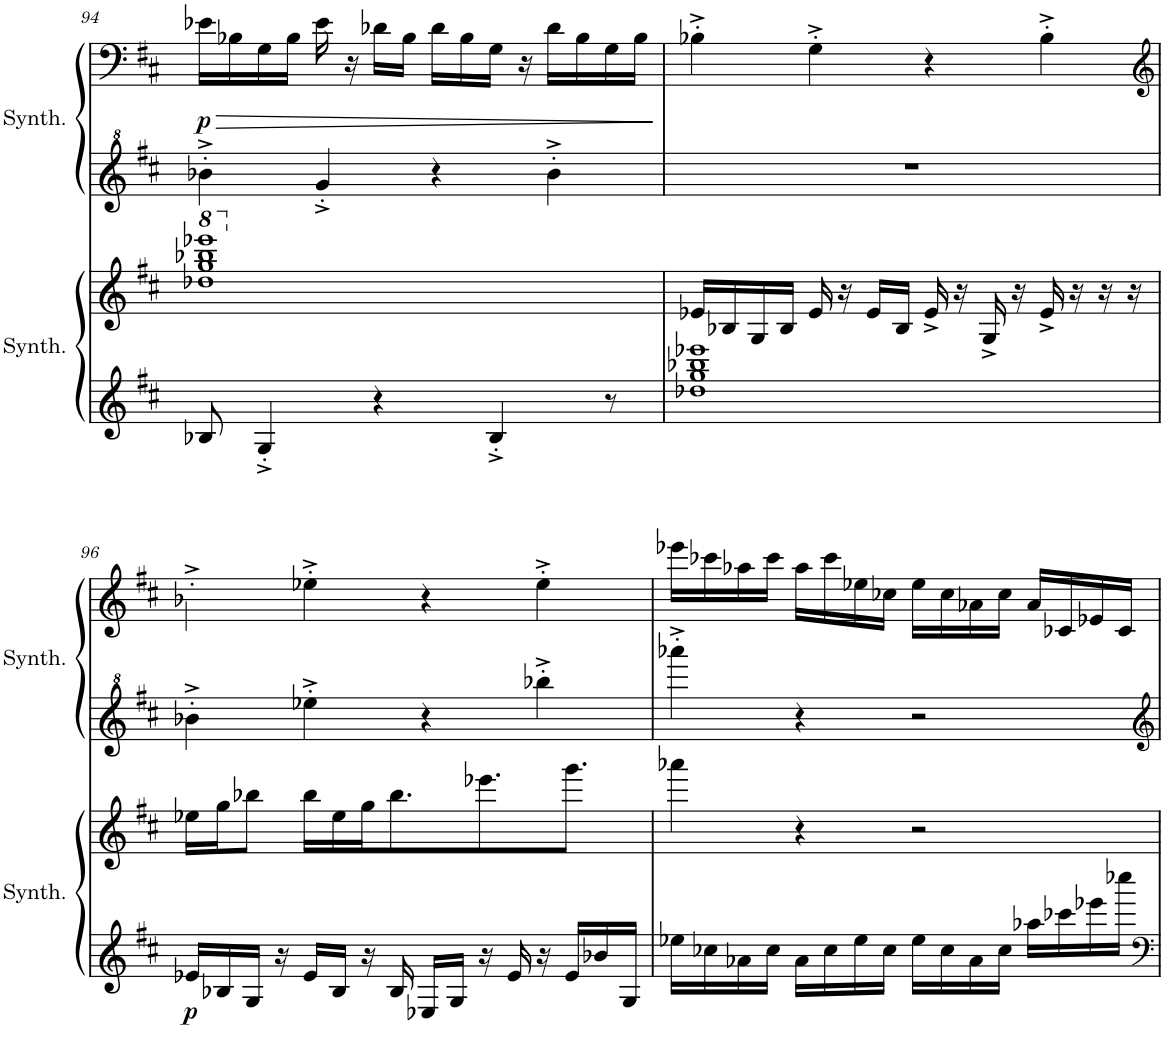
**kern	**kern	**dynam	**kern	**kern	**dynam
*part2	*part2	*part2	*part1	*part1	*part1
*staff4	*staff3	*staff3/4	*staff2	*staff1	*staff1/2
*I"Square Synthesizer	*	*	*I"Square Synthesizer	*	*
*I'Synth.	*	*	*I'Synth.	*	*
!!LO:PB:g=z
*clefG2	*clefG2	*	*clefG^2	*clefF4	*
*k[f#c#]	*k[f#c#]	*	*k[f#c#]	*k[f#c#]	*
*M4/4	*M4/4	*	*M4/4	*M4/4	*
*	*8va	*	*	*	*
=94	=94	=94	=94	=94	=94
!	!	!	!	!	!LO:HP:b
!	!	!	!	!	!LO:DY:n=1:b
8B-X/	1ddd-X 1ggg 1bbb-X 1eeee-X	.	4bb-X'^\	16e-X\LL	> p
.	.	.	.	16B-X\	.
4G'^/	.	.	.	16G\	.
.	.	.	.	16B-\JJ	.
.	.	.	4gg'^/	16e-\	.
.	.	.	.	16r	.
4r	.	.	.	16d-X\LL	.
.	.	.	.	16B-\JJ	.
.	.	.	4r	16d-\LL	.
.	.	.	.	16B-\	.
4B-'^/	.	.	.	16G\JJ	.
.	.	.	.	16r	.
.	.	.	4bb-'^\	16d-\LL	.
.	.	.	.	16B-\	.
8r	.	.	.	16G\	.
.	.	.	.	16B-\JJ	.
.	.	.	.	.	]
=95	=95	=95	=95	=95	=95
*	*X8va	*	*	*	*
1dd-X 1gg 1bb-X 1eee-X	16e-X/LL	.	1r	4B-X'^\	.
.	16B-X/	.	.	.	.
.	16G/	.	.	.	.
.	16B-/JJ	.	.	.	.
.	16e-/	.	.	4G'^\	.
.	16r	.	.	.	.
.	16e-/LL	.	.	.	.
.	16B-/JJ	.	.	.	.
.	16e-^/	.	.	4r	.
.	16r	.	.	.	.
.	16G^/	.	.	.	.
.	16r	.	.	.	.
.	16e-^/	.	.	4B-'^\	.
.	16r	.	.	.	.
.	16r	.	.	.	.
.	16r	.	.	.	.
!!LO:LB:g=z
=96	=96	=96	=96	=96	=96
*	*	*	*	*clefG2	*
!	!	!LO:DY:b=2	!	!	!
16e-X/LL	16ee-X\LL	p	4bb-X'^\	4b-X'^\	.
16B-X/	16gg\J	.	.	.	.
16G/JJ	8bb-X\J	.	.	.	.
16r	.	.	.	.	.
16e-/LL	16bb-\LL	.	4eee-X'^\	4ee-X'^\	.
16B-/JJ	16ee-\	.	.	.	.
16r	16gg\J	.	.	.	.
16B-/	8.bb-\	.	.	.	.
16E-X/LL	.	.	4r	4r	.
16G/JJ	.	.	.	.	.
16r	8.eee-X\	.	.	.	.
16e-/	.	.	.	.	.
16r	.	.	4bbb-X'^\	4ee-'^\	.
16e-/LL	8.ggg\J	.	.	.	.
16b-X/	.	.	.	.	.
16G/JJ	.	.	.	.	.
=97	=97	=97	=97	=97	=97
16ee-X\LL	4aaa-X\	.	4aaaa-X'^\	16eee-X\LL	.
16cc-X\	.	.	.	16ccc-X\	.
16a-X\	.	.	.	16aa-X\	.
16cc-\JJ	.	.	.	16ccc-\JJ	.
16a-\LL	4r	.	4r	16aa-\LL	.
16cc-\	.	.	.	16ccc-\	.
16ee-\	.	.	.	16ee-X\	.
16cc-\JJ	.	.	.	16cc-X\JJ	.
16ee-\LL	2r	.	2r	16ee-\LL	.
16cc-\	.	.	.	16cc-\	.
16a-\	.	.	.	16a-X\	.
16cc-\JJ	.	.	.	16cc-\JJ	.
16aa-X\LL	.	.	.	16a-/LL	.
16ccc-X\	.	.	.	16c-X/	.
16eee-X\	.	.	.	16e-X/	.
16cccc-X\JJ	.	.	.	16c-/JJ	.
=	=	=	=	=	=
*-	*-	*-	*-	*-	*-
